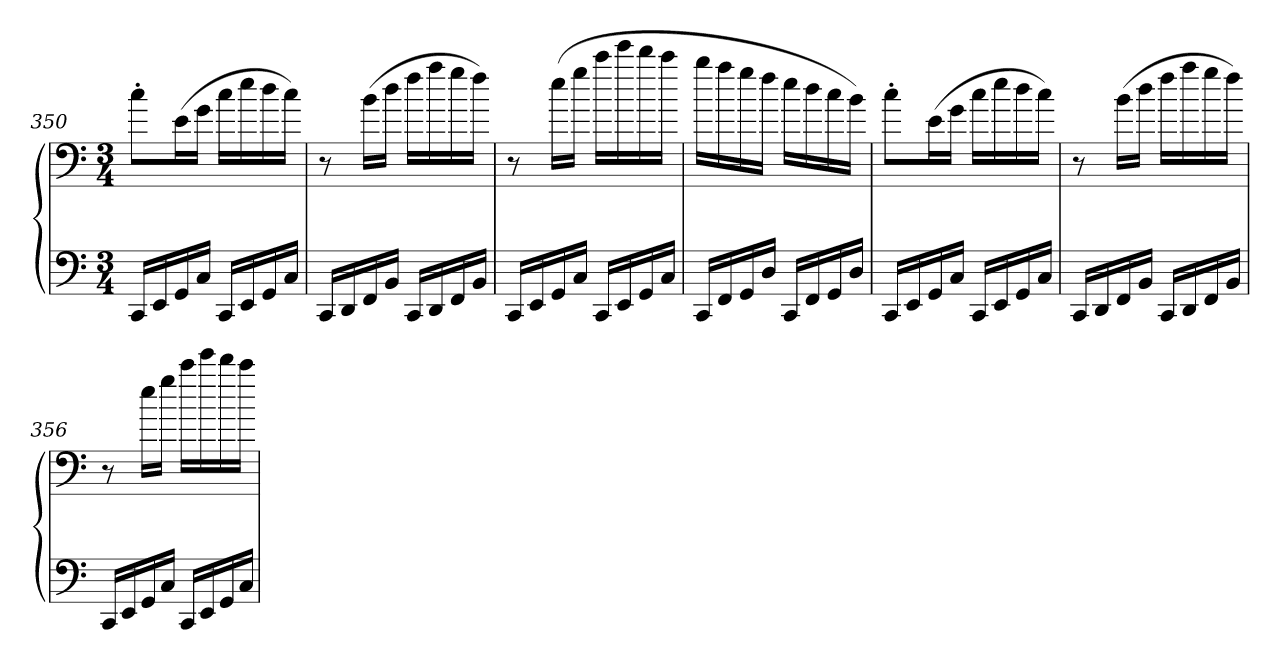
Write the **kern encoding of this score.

**kern	**kern
*part1	*part1
*staff2	*staff1
*clefF4	*clefF4
*k[]	*k[]
*C:	*C:
*M3/4	*M3/4
=350	=350
16CCLL	8cc'L
16EE	.
16GG	(16eL
16CJJ	16gJJ
16CCLL	16ccLL
16EE	16ee
16GG	16dd
16CJJ	16ccJJ)
=351	=351
16CCLL	8r
16DD	.
16FF	(16bLL
16BBJJ	16ddJJ
16CCLL	16ffLL
16DD	16aa
16FF	16gg
16BBJJ	16ffJJ)
=352	=352
16CCLL	8r
16EE	.
16GG	(16eeLL
16CJJ	16ggJJ
16CCLL	16cccLL
16EE	16eee
16GG	16ddd
16CJJ	16cccJJ
=353	=353
16CCLL	16bbLL
16FF	16aa
16GG	16gg
16DJJ	16ffJJ
16CCLL	16eeLL
16FF	16dd
16GG	16cc
16DJJ	16bJJ)
=354	=354
16CCLL	8cc'L
16EE	.
16GG	(16eL
16CJJ	16gJJ
16CCLL	16ccLL
16EE	16ee
16GG	16dd
16CJJ	16ccJJ)
=355	=355
16CCLL	8r
16DD	.
16FF	(16bLL
16BBJJ	16ddJJ
16CCLL	16ffLL
16DD	16aa
16FF	16gg
16BBJJ	16ffJJ)
=356	=356
16CCLL	8r
16EE	.
16GG	16eeLL
16CJJ	16ggJJ
16CCLL	16cccLL
16EE	16eee
16GG	16ddd
16CJJ	16cccJJ
=	=
*-	*-
